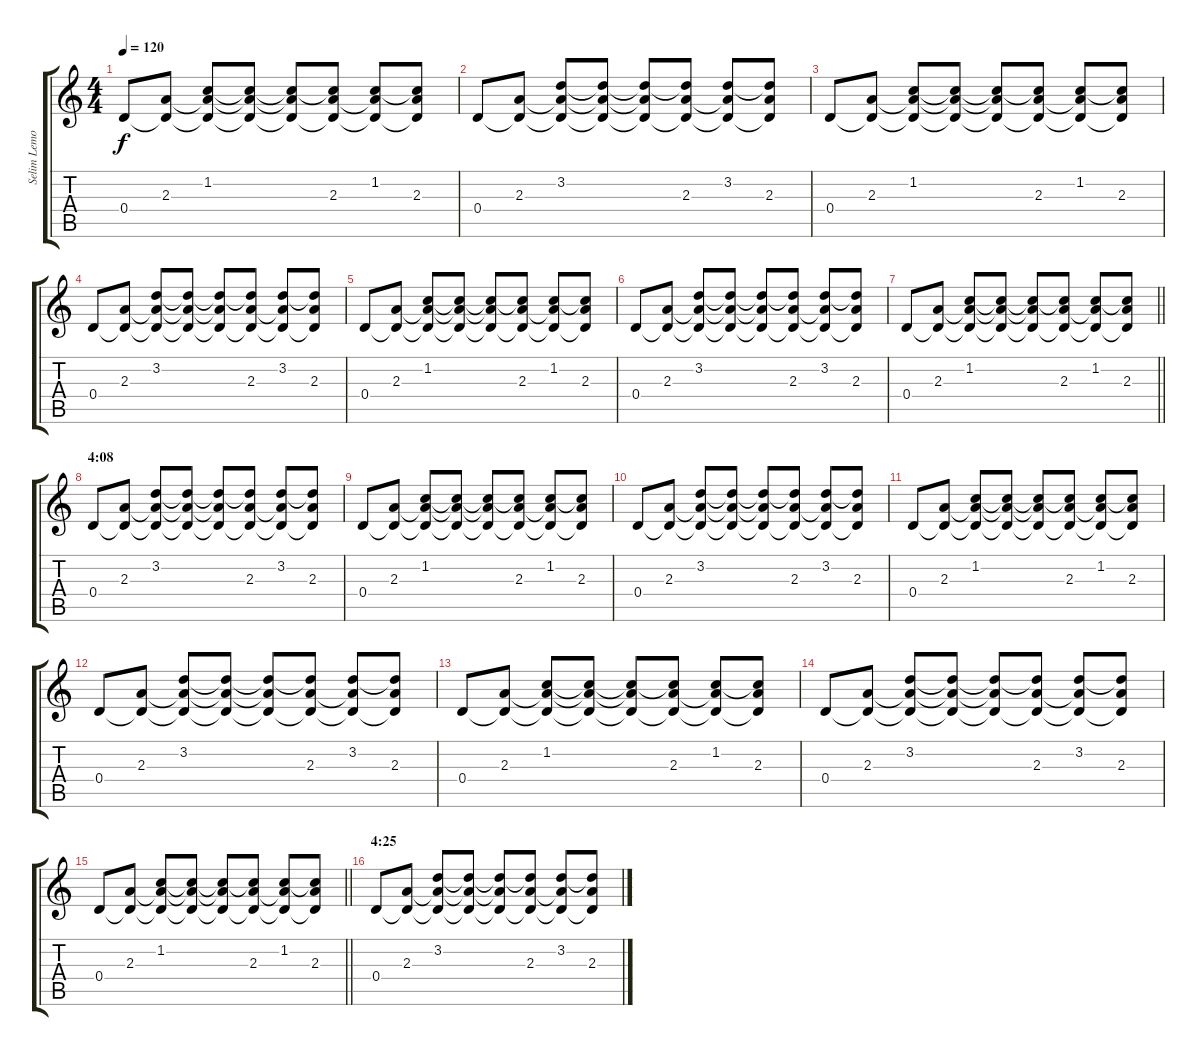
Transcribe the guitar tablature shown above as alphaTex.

\track ("Selim Lemouchi (Rhythm Guitar)" "Selim Lemo") {instrument acousticguitarsteel}
\staff {score tabs}
\tuning (E4 B3 G3 D3 A2 E2) {hide}
\ts (4 4)
\tempo 120
\clef g2
\ks c
0.4.8{dy f} (2.3 0.4{t}).8 (1.2 2.3{t} 0.4{t}).8 (1.2{t} 2.3{t} 0.4{t}).8 (1.2{t} 2.3{t} 0.4{t}).8 (1.2{t} 2.3 0.4{t}).8 (1.2 2.3{t} 0.4{t}).8 (1.2{t} 2.3 0.4{t}).8 |
0.4.8 (2.3 0.4{t}).8 (3.2 2.3{t} 0.4{t}).8 (3.2{t} 2.3{t} 0.4{t}).8 (3.2{t} 2.3{t} 0.4{t}).8 (3.2{t} 2.3 0.4{t}).8 (3.2 2.3{t} 0.4{t}).8 (3.2{t} 2.3 0.4{t}).8 |
0.4.8 (2.3 0.4{t}).8 (1.2 2.3{t} 0.4{t}).8 (1.2{t} 2.3{t} 0.4{t}).8 (1.2{t} 2.3{t} 0.4{t}).8 (1.2{t} 2.3 0.4{t}).8 (1.2 2.3{t} 0.4{t}).8 (1.2{t} 2.3 0.4{t}).8 |
0.4.8 (2.3 0.4{t}).8 (3.2 2.3{t} 0.4{t}).8 (3.2{t} 2.3{t} 0.4{t}).8 (3.2{t} 2.3{t} 0.4{t}).8 (3.2{t} 2.3 0.4{t}).8 (3.2 2.3{t} 0.4{t}).8 (3.2{t} 2.3 0.4{t}).8 |
0.4.8 (2.3 0.4{t}).8 (1.2 2.3{t} 0.4{t}).8 (1.2{t} 2.3{t} 0.4{t}).8 (1.2{t} 2.3{t} 0.4{t}).8 (1.2{t} 2.3 0.4{t}).8 (1.2 2.3{t} 0.4{t}).8 (1.2{t} 2.3 0.4{t}).8 |
0.4.8 (2.3 0.4{t}).8 (3.2 2.3{t} 0.4{t}).8 (3.2{t} 2.3{t} 0.4{t}).8 (3.2{t} 2.3{t} 0.4{t}).8 (3.2{t} 2.3 0.4{t}).8 (3.2 2.3{t} 0.4{t}).8 (3.2{t} 2.3 0.4{t}).8 |
\barLineRight lightlight
0.4.8 (2.3 0.4{t}).8 (1.2 2.3{t} 0.4{t}).8 (1.2{t} 2.3{t} 0.4{t}).8 (1.2{t} 2.3{t} 0.4{t}).8 (1.2{t} 2.3 0.4{t}).8 (1.2 2.3{t} 0.4{t}).8 (1.2{t} 2.3 0.4{t}).8 |
\section ("" "4:08")
0.4.8 (2.3 0.4{t}).8 (3.2 2.3{t} 0.4{t}).8 (3.2{t} 2.3{t} 0.4{t}).8 (3.2{t} 2.3{t} 0.4{t}).8 (3.2{t} 2.3 0.4{t}).8 (3.2 2.3{t} 0.4{t}).8 (3.2{t} 2.3 0.4{t}).8 |
0.4.8 (2.3 0.4{t}).8 (1.2 2.3{t} 0.4{t}).8 (1.2{t} 2.3{t} 0.4{t}).8 (1.2{t} 2.3{t} 0.4{t}).8 (1.2{t} 2.3 0.4{t}).8 (1.2 2.3{t} 0.4{t}).8 (1.2{t} 2.3 0.4{t}).8 |
0.4.8 (2.3 0.4{t}).8 (3.2 2.3{t} 0.4{t}).8 (3.2{t} 2.3{t} 0.4{t}).8 (3.2{t} 2.3{t} 0.4{t}).8 (3.2{t} 2.3 0.4{t}).8 (3.2 2.3{t} 0.4{t}).8 (3.2{t} 2.3 0.4{t}).8 |
0.4.8 (2.3 0.4{t}).8 (1.2 2.3{t} 0.4{t}).8 (1.2{t} 2.3{t} 0.4{t}).8 (1.2{t} 2.3{t} 0.4{t}).8 (1.2{t} 2.3 0.4{t}).8 (1.2 2.3{t} 0.4{t}).8 (1.2{t} 2.3 0.4{t}).8 |
0.4.8 (2.3 0.4{t}).8 (3.2 2.3{t} 0.4{t}).8 (3.2{t} 2.3{t} 0.4{t}).8 (3.2{t} 2.3{t} 0.4{t}).8 (3.2{t} 2.3 0.4{t}).8 (3.2 2.3{t} 0.4{t}).8 (3.2{t} 2.3 0.4{t}).8 |
0.4.8 (2.3 0.4{t}).8 (1.2 2.3{t} 0.4{t}).8 (1.2{t} 2.3{t} 0.4{t}).8 (1.2{t} 2.3{t} 0.4{t}).8 (1.2{t} 2.3 0.4{t}).8 (1.2 2.3{t} 0.4{t}).8 (1.2{t} 2.3 0.4{t}).8 |
0.4.8 (2.3 0.4{t}).8 (3.2 2.3{t} 0.4{t}).8 (3.2{t} 2.3{t} 0.4{t}).8 (3.2{t} 2.3{t} 0.4{t}).8 (3.2{t} 2.3 0.4{t}).8 (3.2 2.3{t} 0.4{t}).8 (3.2{t} 2.3 0.4{t}).8 |
\barLineRight lightlight
0.4.8 (2.3 0.4{t}).8 (1.2 2.3{t} 0.4{t}).8 (1.2{t} 2.3{t} 0.4{t}).8 (1.2{t} 2.3{t} 0.4{t}).8 (1.2{t} 2.3 0.4{t}).8 (1.2 2.3{t} 0.4{t}).8 (1.2{t} 2.3 0.4{t}).8 |
\section ("" "4:25")
0.4.8 (2.3 0.4{t}).8 (3.2 2.3{t} 0.4{t}).8 (3.2{t} 2.3{t} 0.4{t}).8 (3.2{t} 2.3{t} 0.4{t}).8 (3.2{t} 2.3 0.4{t}).8 (3.2 2.3{t} 0.4{t}).8 (3.2{t} 2.3 0.4{t}).8
